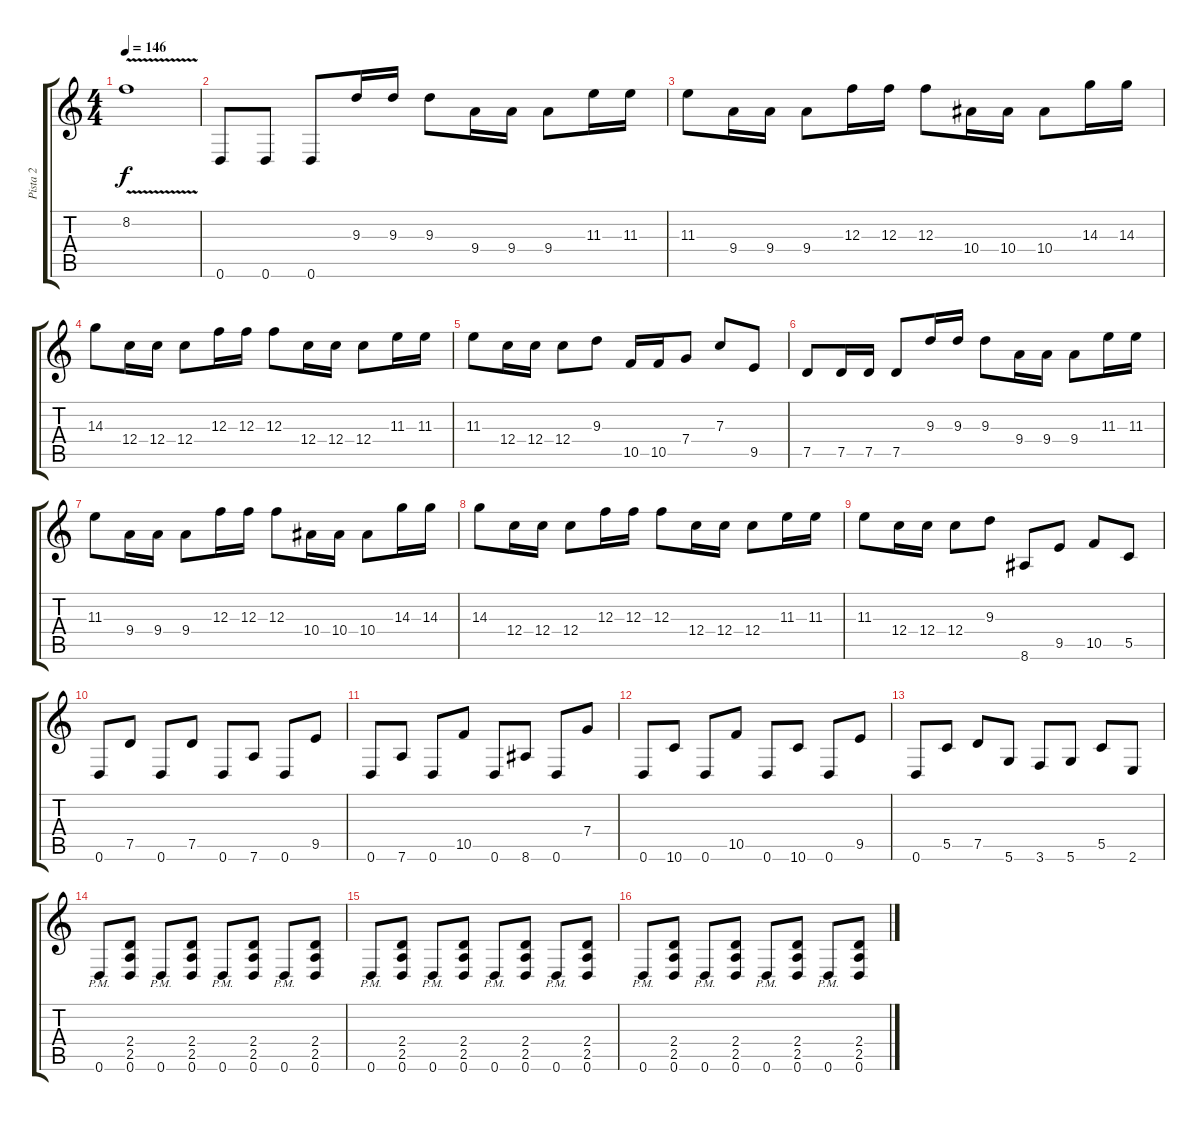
\track ("Pista 2" "Pista 2") {instrument distortionguitar}
\staff {score tabs}
\tuning (D4 A3 F3 C3 G2 D2) {hide}
\ts (4 4)
\tempo 146
\clef g2
\ks c
8.2{v t}.1{dy f} |
0.6.8 0.6.8 0.6.8 9.3.16 9.3.16 9.3.8 9.4.16 9.4.16 9.4.8 11.3.16 11.3.16 |
11.3.8 9.4.16 9.4.16 9.4.8 12.3.16 12.3.16 12.3.8 10.4.16 10.4.16 10.4.8 14.3.16 14.3.16 |
14.3.8 12.4.16 12.4.16 12.4.8 12.3.16 12.3.16 12.3.8 12.4.16 12.4.16 12.4.8 11.3.16 11.3.16 |
11.3.8 12.4.16 12.4.16 12.4.8 9.3.8 10.5.16 10.5.16 7.4.8 7.3.8 9.5.8 |
7.5.8 7.5.16 7.5.16 7.5.8 9.3.16 9.3.16 9.3.8 9.4.16 9.4.16 9.4.8 11.3.16 11.3.16 |
11.3.8 9.4.16 9.4.16 9.4.8 12.3.16 12.3.16 12.3.8 10.4.16 10.4.16 10.4.8 14.3.16 14.3.16 |
14.3.8 12.4.16 12.4.16 12.4.8 12.3.16 12.3.16 12.3.8 12.4.16 12.4.16 12.4.8 11.3.16 11.3.16 |
11.3.8 12.4.16 12.4.16 12.4.8 9.3.8 8.6.8 9.5.8 10.5.8 5.5.8 |
0.6.8 7.5.8 0.6.8 7.5.8 0.6.8 7.6.8 0.6.8 9.5.8 |
0.6.8 7.6.8 0.6.8 10.5.8 0.6.8 8.6.8 0.6.8 7.4.8 |
0.6.8 10.6.8 0.6.8 10.5.8 0.6.8 10.6.8 0.6.8 9.5.8 |
0.6.8 5.5.8 7.5.8 5.6.8 3.6.8 5.6.8 5.5.8 2.6.8 |
0.6{pm}.8 (2.4 2.5 0.6).8 0.6{pm}.8 (2.4 2.5 0.6).8 0.6{pm}.8 (2.4 2.5 0.6).8 0.6{pm}.8 (2.4 2.5 0.6).8 |
0.6{pm}.8 (2.4 2.5 0.6).8 0.6{pm}.8 (2.4 2.5 0.6).8 0.6{pm}.8 (2.4 2.5 0.6).8 0.6{pm}.8 (2.4 2.5 0.6).8 |
0.6{pm}.8 (2.4 2.5 0.6).8 0.6{pm}.8 (2.4 2.5 0.6).8 0.6{pm}.8 (2.4 2.5 0.6).8 0.6{pm}.8 (2.4 2.5 0.6).8
